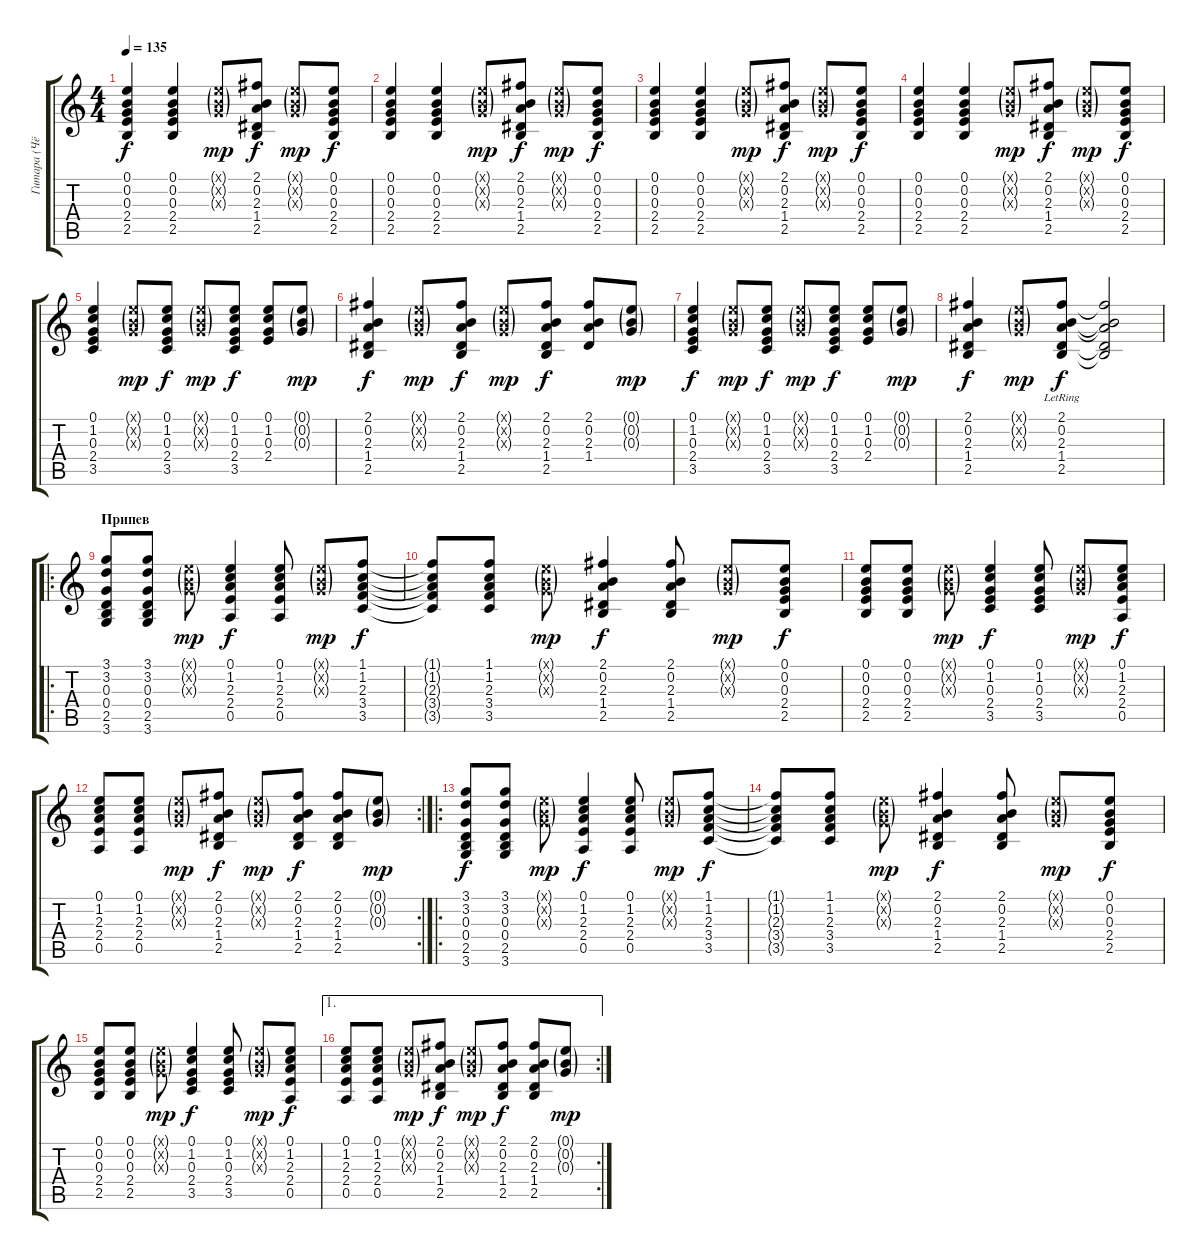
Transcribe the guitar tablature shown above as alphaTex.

\track ("Гитара (Чёрт)" "Гитара (Чё") {instrument acousticguitarsteel}
\staff {score tabs}
\tuning (E4 B3 G3 D3 A2 E2) {hide}
\ts (4 4)
\tempo 135
\clef g2
\ks c
(0.1 0.2 0.3 2.4 2.5).4{dy f} (0.1 0.2 0.3 2.4 2.5).4 (0.1{g x} 0.2{g x} 0.3{g x}).8{dy mp} (2.1 0.2 2.3 1.4 2.5).8{dy f} (0.1{g x} 0.2{g x} 0.3{g x}).8{dy mp} (0.1 0.2 0.3 2.4 2.5).8{dy f} |
(0.1 0.2 0.3 2.4 2.5).4 (0.1 0.2 0.3 2.4 2.5).4 (0.1{g x} 0.2{g x} 0.3{g x}).8{dy mp} (2.1 0.2 2.3 1.4 2.5).8{dy f} (0.1{g x} 0.2{g x} 0.3{g x}).8{dy mp} (0.1 0.2 0.3 2.4 2.5).8{dy f} |
(0.1 0.2 0.3 2.4 2.5).4 (0.1 0.2 0.3 2.4 2.5).4 (0.1{g x} 0.2{g x} 0.3{g x}).8{dy mp} (2.1 0.2 2.3 1.4 2.5).8{dy f} (0.1{g x} 0.2{g x} 0.3{g x}).8{dy mp} (0.1 0.2 0.3 2.4 2.5).8{dy f} |
(0.1 0.2 0.3 2.4 2.5).4 (0.1 0.2 0.3 2.4 2.5).4 (0.1{g x} 0.2{g x} 0.3{g x}).8{dy mp} (2.1 0.2 2.3 1.4 2.5).8{dy f} (0.1{g x} 0.2{g x} 0.3{g x}).8{dy mp} (0.1 0.2 0.3 2.4 2.5).8{dy f} |
(0.1 1.2 0.3 2.4 3.5).4 (0.1{g x} 0.2{g x} 0.3{g x}).8{dy mp} (0.1 1.2 0.3 2.4 3.5).8{dy f} (0.1{g x} 0.2{g x} 0.3{g x}).8{dy mp} (0.1 1.2 0.3 2.4 3.5).8{dy f} (0.1 1.2 0.3 2.4).8 (0.1{g} 0.2{g} 0.3{g}).8{dy mp} |
(2.1 0.2 2.3 1.4 2.5).4{dy f} (0.1{g x} 0.2{g x} 0.3{g x}).8{dy mp} (2.1 0.2 2.3 1.4 2.5).8{dy f} (0.1{g x} 0.2{g x} 0.3{g x}).8{dy mp} (2.1 0.2 2.3 1.4 2.5).8{dy f} (2.1 0.2 2.3 1.4).8 (0.1{g} 0.2{g} 0.3{g}).8{dy mp} |
(0.1 1.2 0.3 2.4 3.5).4{dy f} (0.1{g x} 0.2{g x} 0.3{g x}).8{dy mp} (0.1 1.2 0.3 2.4 3.5).8{dy f} (0.1{g x} 0.2{g x} 0.3{g x}).8{dy mp} (0.1 1.2 0.3 2.4 3.5).8{dy f} (0.1 1.2 0.3 2.4).8 (0.1{g} 0.2{g} 0.3{g}).8{dy mp} |
(2.1 0.2 2.3 1.4 2.5).4{dy f} (0.1{g x} 0.2{g x} 0.3{g x}).8{dy mp} (2.1{lr} 0.2{lr} 2.3{lr} 1.4{lr} 2.5{lr}).8{dy f} (2.1{t} 0.2{t} 2.3{t} 1.4{t} 2.5{t}).2 |
\ro
\section ("" "Припев")
(3.1 3.2 0.3 0.4 2.5 3.6).8{volume 5} (3.1 3.2 0.3 0.4 2.5 3.6).8 (0.1{g x} 0.2{g x} 0.3{g x}).8{dy mp} (0.1 1.2 2.3 2.4 0.5).4{dy f} (0.1 1.2 2.3 2.4 0.5).8 (0.1{g x} 0.2{g x} 0.3{g x}).8{dy mp} (1.1 1.2 2.3 3.4 3.5).8{dy f} |
(1.1{t} 1.2{t} 2.3{t} 3.4{t} 3.5{t}).8 (1.1 1.2 2.3 3.4 3.5).8 (0.1{g x} 0.2{g x} 0.3{g x}).8{dy mp} (2.1 0.2 2.3 1.4 2.5).4{dy f} (2.1 0.2 2.3 1.4 2.5).8 (0.1{g x} 0.2{g x} 0.3{g x}).8{dy mp} (0.1 0.2 0.3 2.4 2.5).8{dy f} |
(0.1 0.2 0.3 2.4 2.5).8 (0.1 0.2 0.3 2.4 2.5).8 (0.1{g x} 0.2{g x} 0.3{g x}).8{dy mp} (0.1 1.2 0.3 2.4 3.5).4{dy f} (0.1 1.2 0.3 2.4 3.5).8 (0.1{g x} 0.2{g x} 0.3{g x}).8{dy mp} (0.1 1.2 2.3 2.4 0.5).8{dy f} |
\rc 2
(0.1 1.2 2.3 2.4 0.5).8 (0.1 1.2 2.3 2.4 0.5).8 (0.1{g x} 0.2{g x} 0.3{g x}).8{dy mp} (2.1 0.2 2.3 1.4 2.5).8{dy f} (0.1{g x} 0.2{g x} 0.3{g x}).8{dy mp} (2.1 0.2 2.3 1.4 2.5).8{dy f} (2.1 0.2 2.3 1.4 2.5).8 (0.1{g} 0.2{g} 0.3{g}).8{dy mp} |
\ro
(3.1 3.2 0.3 0.4 2.5 3.6).8{dy f} (3.1 3.2 0.3 0.4 2.5 3.6).8 (0.1{g x} 0.2{g x} 0.3{g x}).8{dy mp} (0.1 1.2 2.3 2.4 0.5).4{dy f} (0.1 1.2 2.3 2.4 0.5).8 (0.1{g x} 0.2{g x} 0.3{g x}).8{dy mp} (1.1 1.2 2.3 3.4 3.5).8{dy f} |
(1.1{t} 1.2{t} 2.3{t} 3.4{t} 3.5{t}).8 (1.1 1.2 2.3 3.4 3.5).8 (0.1{g x} 0.2{g x} 0.3{g x}).8{dy mp} (2.1 0.2 2.3 1.4 2.5).4{dy f} (2.1 0.2 2.3 1.4 2.5).8 (0.1{g x} 0.2{g x} 0.3{g x}).8{dy mp} (0.1 0.2 0.3 2.4 2.5).8{dy f} |
(0.1 0.2 0.3 2.4 2.5).8 (0.1 0.2 0.3 2.4 2.5).8 (0.1{g x} 0.2{g x} 0.3{g x}).8{dy mp} (0.1 1.2 0.3 2.4 3.5).4{dy f} (0.1 1.2 0.3 2.4 3.5).8 (0.1{g x} 0.2{g x} 0.3{g x}).8{dy mp} (0.1 1.2 2.3 2.4 0.5).8{dy f} |
\ae 1
\rc 2
(0.1 1.2 2.3 2.4 0.5).8 (0.1 1.2 2.3 2.4 0.5).8 (0.1{g x} 0.2{g x} 0.3{g x}).8{dy mp} (2.1 0.2 2.3 1.4 2.5).8{dy f} (0.1{g x} 0.2{g x} 0.3{g x}).8{dy mp} (2.1 0.2 2.3 1.4 2.5).8{dy f} (2.1 0.2 2.3 1.4 2.5).8 (0.1{g} 0.2{g} 0.3{g}).8{dy mp}
